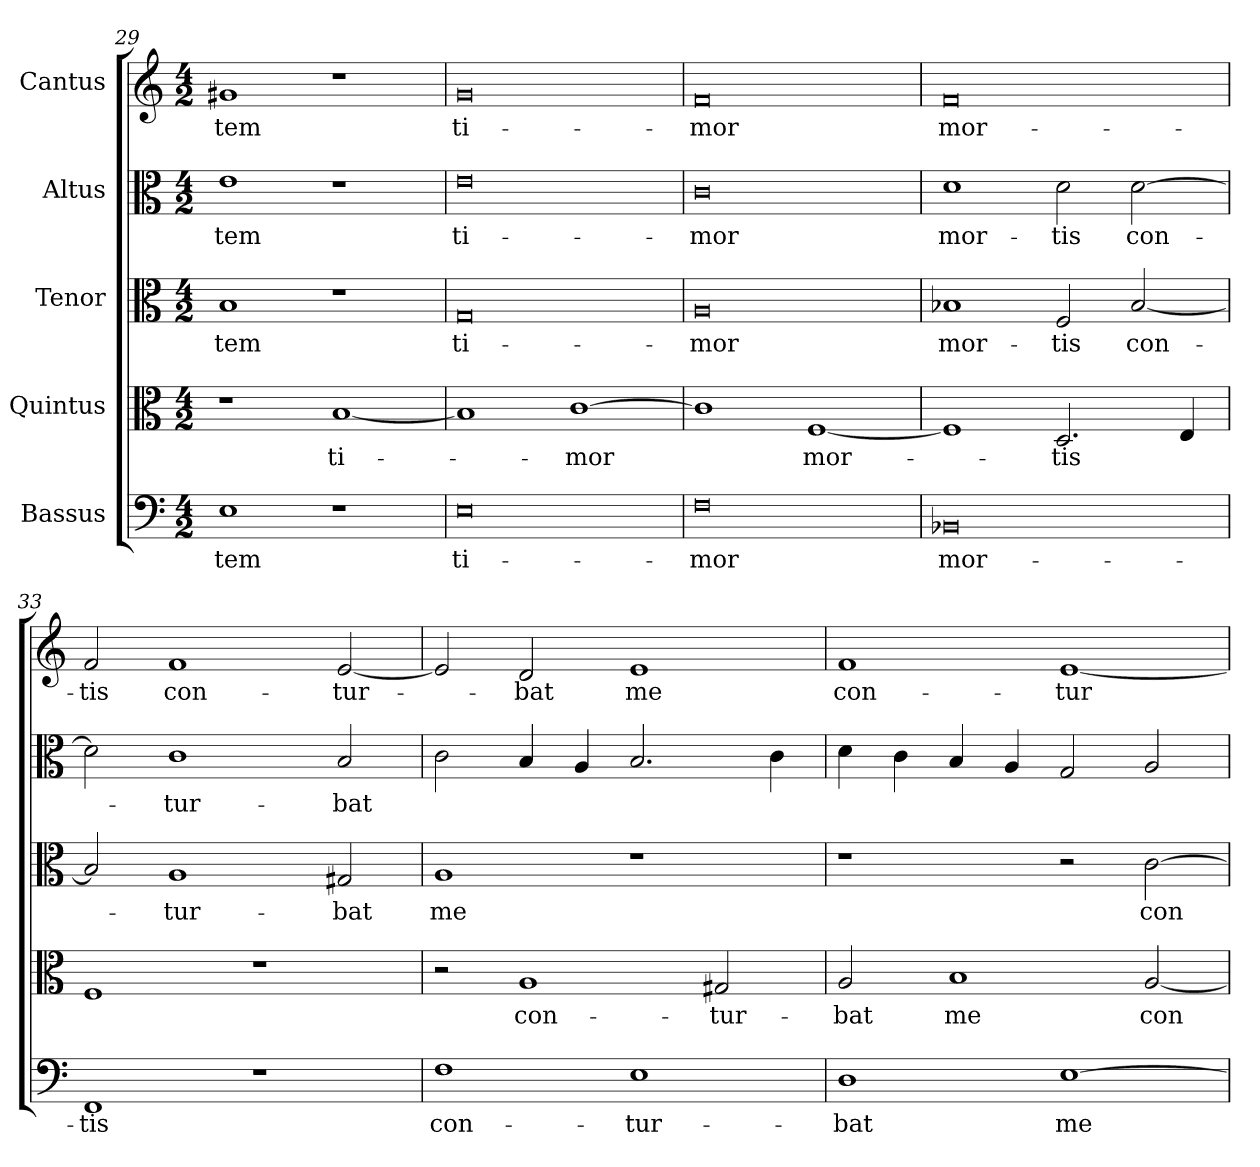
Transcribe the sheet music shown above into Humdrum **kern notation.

**kern	**text	**kern	**text	**kern	**text	**kern	**text	**kern	**text
*part5	*part5	*part4	*part4	*part3	*part3	*part2	*part2	*part1	*part1
*staff5	*staff5	*staff4	*staff4	*staff3	*staff3	*staff2	*staff2	*staff1	*staff1
*I"Bassus	*	*I"Quintus	*	*I"Tenor	*	*I"Altus	*	*I"Cantus	*
*clefF4	*	*clefC3	*	*clefC3	*	*clefC3	*	*clefG2	*
*k[]	*	*k[]	*	*k[]	*	*k[]	*	*k[]	*
*a:	*	*a:	*	*a:	*	*a:	*	*a:	*
*M4/2	*	*M4/2	*	*M4/2	*	*M4/2	*	*M4/2	*
=29	=29	=29	=29	=29	=29	=29	=29	=29	=29
!	!LO:LY:b:color=#000000	!	!	!	!	!	!	!	!
!	!	!	!	!	!LO:LY:b:color=#000000	!	!	!	!
!	!	!	!	!	!	!	!LO:LY:b:color=#000000	!	!
!	!	!	!	!	!	!	!	!	!LO:LY:b:color=#000000
1Ei	-tem	1r	.	1Bi	-tem	1ei	-tem	1g#Xi	-tem
!	!	!	!LO:LY:b:color=#000000	!	!	!	!	!	!
1r	.	[1Bi	ti-	1r	.	1r	.	1r	.
!!LO:LB:g=z
=30	=30	=30	=30	=30	=30	=30	=30	=30	=30
!	!LO:LY:b:color=#000000	!	!	!	!	!	!	!	!
!	!	!	!	!	!LO:LY:b:color=#000000	!	!	!	!
!	!	!	!	!	!	!	!LO:LY:b:color=#000000	!	!
!	!	!	!	!	!	!	!	!	!LO:LY:b:color=#000000
0Ei	ti-	1Bi]	.	0Gi	ti-	0ei	ti-	0gi	ti-
!	!	!	!LO:LY:b:color=#000000	!	!	!	!	!	!
.	.	[1ci	-mor	.	.	.	.	.	.
=31	=31	=31	=31	=31	=31	=31	=31	=31	=31
!	!LO:LY:b:color=#000000	!	!	!	!	!	!	!	!
!	!	!	!	!	!LO:LY:b:color=#000000	!	!	!	!
!	!	!	!	!	!	!	!LO:LY:b:color=#000000	!	!
!	!	!	!	!	!	!	!	!	!LO:LY:b:color=#000000
0Fi	-mor	1ci]	.	0Ai	-mor	0ci	-mor	0fi	-mor
!	!	!	!LO:LY:b:color=#000000	!	!	!	!	!	!
.	.	[1Fi	mor-	.	.	.	.	.	.
=32	=32	=32	=32	=32	=32	=32	=32	=32	=32
!	!LO:LY:b:color=#000000	!	!	!	!	!	!	!	!
!	!	!	!	!	!LO:LY:b:color=#000000	!	!	!	!
!	!	!	!	!	!	!	!LO:LY:b:color=#000000	!	!
!	!	!	!	!	!	!	!	!	!LO:LY:b:color=#000000
0BB-Xi	mor-	1Fi]	.	1B-Xi	mor-	1di	mor-	0fi	mor-
!	!	!	!LO:LY:b:color=#000000	!	!	!	!	!	!
!	!	!	!	!	!LO:LY:b:color=#000000	!	!	!	!
!	!	!	!	!	!	!	!LO:LY:b:color=#000000	!	!
.	.	2.Di/	-tis	2Fi/	-tis	2di\	-tis	.	.
!	!	!	!	!	!LO:LY:b:color=#000000	!	!	!	!
!	!	!	!	!	!	!	!LO:LY:b:color=#000000	!	!
.	.	.	.	[2B-i/	con-	[2di\	con-	.	.
.	.	4Ei/	.	.	.	.	.	.	.
=33	=33	=33	=33	=33	=33	=33	=33	=33	=33
!	!LO:LY:b:color=#000000	!	!	!	!	!	!	!	!
!	!	!	!	!	!	!	!	!	!LO:LY:b:color=#000000
1FFi	-tis	1Fi	.	2B-i/]	.	2di\]	.	2fi/	-tis
!	!	!	!	!	!LO:LY:b:color=#000000	!	!	!	!
!	!	!	!	!	!	!	!LO:LY:b:color=#000000	!	!
!	!	!	!	!	!	!	!	!	!LO:LY:b:color=#000000
.	.	.	.	1Ai	-tur-	1ci	-tur-	1fi	con-
1r	.	1r	.	.	.	.	.	.	.
!	!	!	!	!	!LO:LY:b:color=#000000	!	!	!	!
!	!	!	!	!	!	!	!LO:LY:b:color=#000000	!	!
!	!	!	!	!	!	!	!	!	!LO:LY:b:color=#000000
.	.	.	.	2G#Xi/	-bat	2Bi/	-bat	[2ei/	-tur-
=34	=34	=34	=34	=34	=34	=34	=34	=34	=34
!	!LO:LY:b:color=#000000	!	!	!	!	!	!	!	!
!	!	!	!	!	!LO:LY:b:color=#000000	!	!	!	!
1Fi	con-	2r	.	1Ai	me	2ci\	.	2ei/]	.
!	!	!	!LO:LY:b:color=#000000	!	!	!	!	!	!
!	!	!	!	!	!	!	!	!	!LO:LY:b:color=#000000
.	.	1Ai	con-	.	.	4Bi/	.	2di/	-bat
.	.	.	.	.	.	4Ai/	.	.	.
!	!LO:LY:b:color=#000000	!	!	!	!	!	!	!	!
!	!	!	!	!	!	!	!	!	!LO:LY:b:color=#000000
1Ei	-tur-	.	.	1r	.	2.Bi/	.	1ei	me
!	!	!	!LO:LY:b:color=#000000	!	!	!	!	!	!
.	.	2G#Xi/	-tur-	.	.	.	.	.	.
.	.	.	.	.	.	4ci\	.	.	.
!!LO:LB:g=z
=35	=35	=35	=35	=35	=35	=35	=35	=35	=35
!	!LO:LY:b:color=#000000	!	!	!	!	!	!	!	!
!	!	!	!LO:LY:b:color=#000000	!	!	!	!	!	!
!	!	!	!	!	!	!	!	!	!LO:LY:b:color=#000000
1Di	-bat	2Ai/	-bat	1r	.	4di\	.	1fi	con-
.	.	.	.	.	.	4ci\	.	.	.
!	!	!	!LO:LY:b:color=#000000	!	!	!	!	!	!
.	.	1Bi	me	.	.	4Bi/	.	.	.
.	.	.	.	.	.	4Ai/	.	.	.
!	!LO:LY:b:color=#000000	!	!	!	!	!	!	!	!
!	!	!	!	!	!	!	!	!	!LO:LY:b:color=#000000
[1Ei	me	.	.	2r	.	2Gi/	.	[1ei	-tur-
!	!	!	!LO:LY:b:color=#000000	!	!	!	!	!	!
!	!	!	!	!	!LO:LY:b:color=#000000	!	!	!	!
.	.	[2Ai/	con-	[2ci\	con-	2Ai/	.	.	.
=	=	=	=	=	=	=	=	=	=
*-	*-	*-	*-	*-	*-	*-	*-	*-	*-
